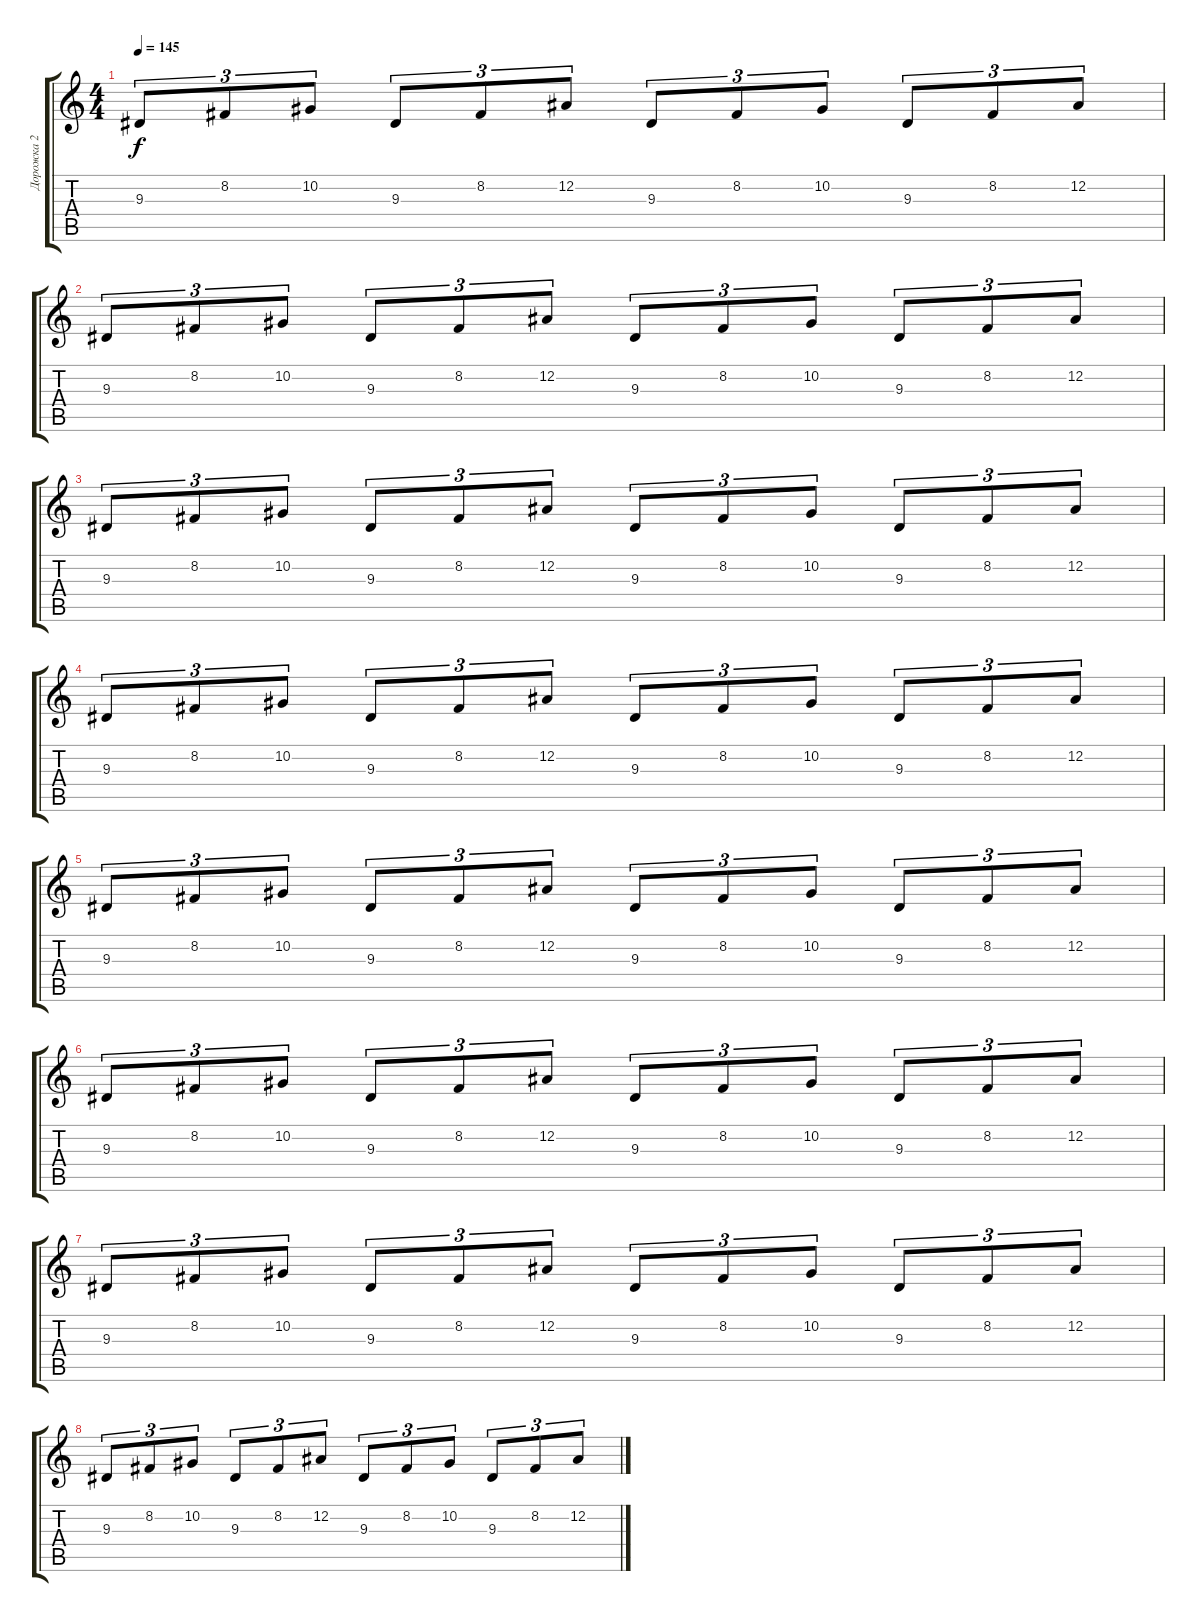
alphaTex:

\track ("Дорожка 2" "Дорожка 2") {instrument stringensemble1}
\staff {score tabs}
\tuning (Eb4 Bb3 Gb3 Db3 Ab2 Eb2) {hide}
\ts (4 4)
\tempo 145
\clef g2
\ks c
9.3.8{tu (3 2) dy f} 8.2.8{tu (3 2)} 10.2.8{tu (3 2)} 9.3.8{tu (3 2)} 8.2.8{tu (3 2)} 12.2.8{tu (3 2)} 9.3.8{tu (3 2)} 8.2.8{tu (3 2)} 10.2.8{tu (3 2)} 9.3.8{tu (3 2)} 8.2.8{tu (3 2)} 12.2.8{tu (3 2)} |
9.3.8{tu (3 2)} 8.2.8{tu (3 2)} 10.2.8{tu (3 2)} 9.3.8{tu (3 2)} 8.2.8{tu (3 2)} 12.2.8{tu (3 2)} 9.3.8{tu (3 2)} 8.2.8{tu (3 2)} 10.2.8{tu (3 2)} 9.3.8{tu (3 2)} 8.2.8{tu (3 2)} 12.2.8{tu (3 2)} |
9.3.8{tu (3 2)} 8.2.8{tu (3 2)} 10.2.8{tu (3 2)} 9.3.8{tu (3 2)} 8.2.8{tu (3 2)} 12.2.8{tu (3 2)} 9.3.8{tu (3 2)} 8.2.8{tu (3 2)} 10.2.8{tu (3 2)} 9.3.8{tu (3 2)} 8.2.8{tu (3 2)} 12.2.8{tu (3 2)} |
9.3.8{tu (3 2)} 8.2.8{tu (3 2)} 10.2.8{tu (3 2)} 9.3.8{tu (3 2)} 8.2.8{tu (3 2)} 12.2.8{tu (3 2)} 9.3.8{tu (3 2)} 8.2.8{tu (3 2)} 10.2.8{tu (3 2)} 9.3.8{tu (3 2)} 8.2.8{tu (3 2)} 12.2.8{tu (3 2)} |
9.3.8{tu (3 2)} 8.2.8{tu (3 2)} 10.2.8{tu (3 2)} 9.3.8{tu (3 2)} 8.2.8{tu (3 2)} 12.2.8{tu (3 2)} 9.3.8{tu (3 2)} 8.2.8{tu (3 2)} 10.2.8{tu (3 2)} 9.3.8{tu (3 2)} 8.2.8{tu (3 2)} 12.2.8{tu (3 2)} |
9.3.8{tu (3 2)} 8.2.8{tu (3 2)} 10.2.8{tu (3 2)} 9.3.8{tu (3 2)} 8.2.8{tu (3 2)} 12.2.8{tu (3 2)} 9.3.8{tu (3 2)} 8.2.8{tu (3 2)} 10.2.8{tu (3 2)} 9.3.8{tu (3 2)} 8.2.8{tu (3 2)} 12.2.8{tu (3 2)} |
9.3.8{tu (3 2)} 8.2.8{tu (3 2)} 10.2.8{tu (3 2)} 9.3.8{tu (3 2)} 8.2.8{tu (3 2)} 12.2.8{tu (3 2)} 9.3.8{tu (3 2)} 8.2.8{tu (3 2)} 10.2.8{tu (3 2)} 9.3.8{tu (3 2)} 8.2.8{tu (3 2)} 12.2.8{tu (3 2)} |
9.3.8{tu (3 2)} 8.2.8{tu (3 2)} 10.2.8{tu (3 2)} 9.3.8{tu (3 2)} 8.2.8{tu (3 2)} 12.2.8{tu (3 2)} 9.3.8{tu (3 2)} 8.2.8{tu (3 2)} 10.2.8{tu (3 2)} 9.3.8{tu (3 2)} 8.2.8{tu (3 2)} 12.2.8{tu (3 2)}
